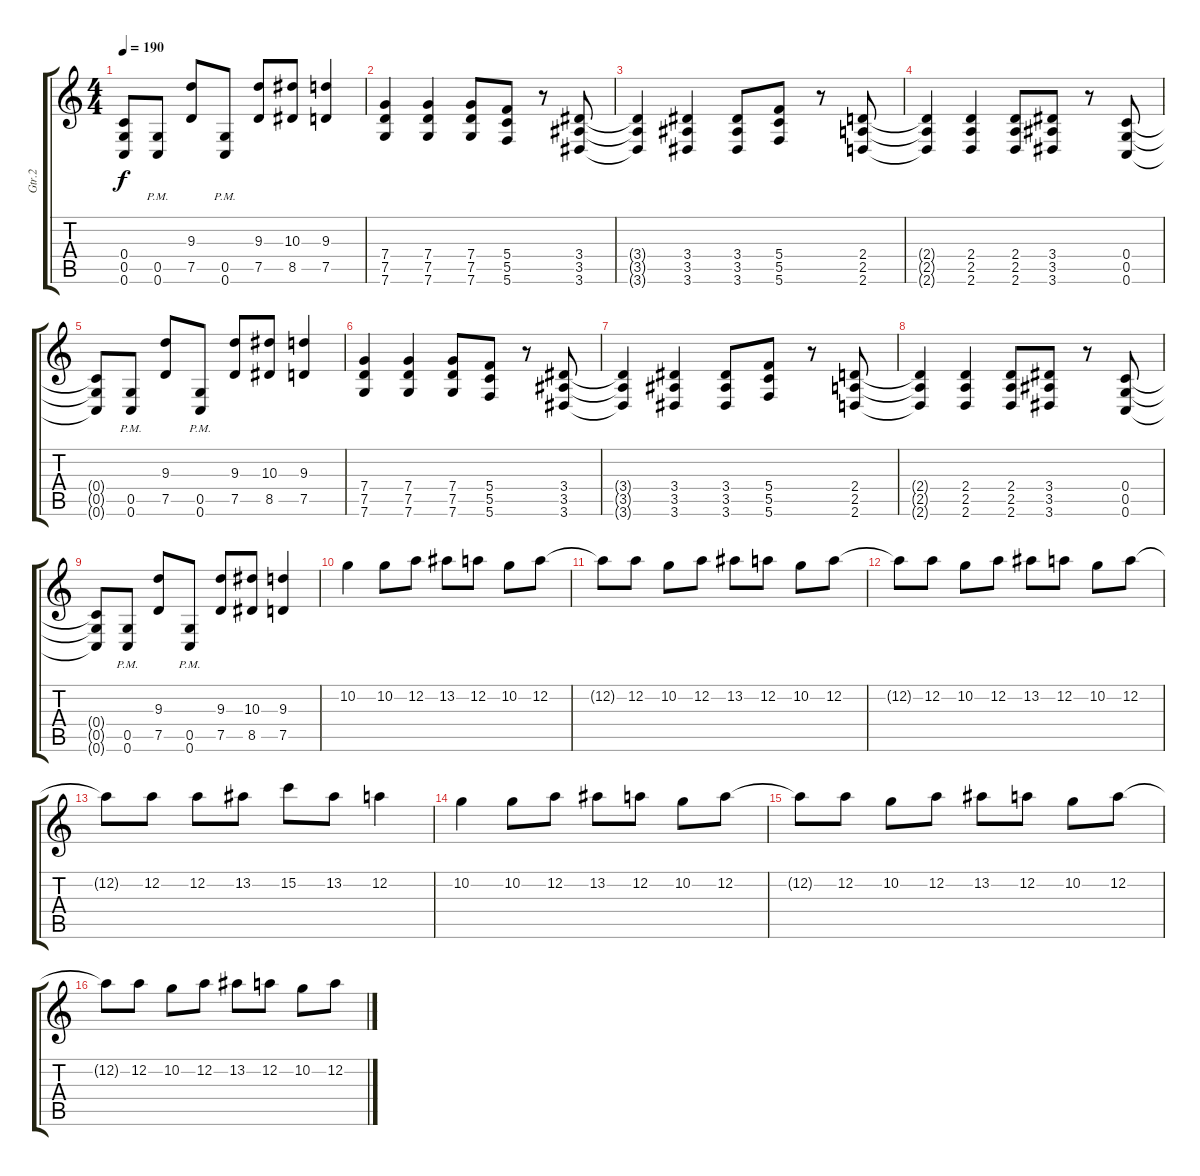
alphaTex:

\track ("Gtr.2" "Gtr.2") {instrument distortionguitar}
\staff {score tabs}
\tuning (D4 A3 F3 C3 G2 C2) {hide}
\ts (4 4)
\tempo 190
\clef g2
\ks c
(0.4{t} 0.5{t} 0.6{t}).8{dy f} (0.5{pm} 0.6).8 (9.3 7.5).8 (0.5{pm} 0.6).8 (9.3 7.5).8 (10.3 8.5).8 (9.3 7.5).4 |
(7.4 7.5 7.6).4 (7.4 7.5 7.6).4 (7.4 7.5 7.6).8 (5.4 5.5 5.6).8 r.8 (3.4 3.5 3.6).8 |
(3.4{t} 3.5{t} 3.6{t}).4 (3.4 3.5 3.6).4 (3.4 3.5 3.6).8 (5.4 5.5 5.6).8 r.8 (2.4 2.5 2.6).8 |
(2.4{t} 2.5{t} 2.6{t}).4 (2.4 2.5 2.6).4 (2.4 2.5 2.6).8 (3.4 3.5 3.6).8 r.8 (0.4 0.5 0.6).8 |
(0.4{t} 0.5{t} 0.6{t}).8 (0.5{pm} 0.6).8 (9.3 7.5).8 (0.5{pm} 0.6).8 (9.3 7.5).8 (10.3 8.5).8 (9.3 7.5).4 |
(7.4 7.5 7.6).4 (7.4 7.5 7.6).4 (7.4 7.5 7.6).8 (5.4 5.5 5.6).8 r.8 (3.4 3.5 3.6).8 |
(3.4{t} 3.5{t} 3.6{t}).4 (3.4 3.5 3.6).4 (3.4 3.5 3.6).8 (5.4 5.5 5.6).8 r.8 (2.4 2.5 2.6).8 |
(2.4{t} 2.5{t} 2.6{t}).4 (2.4 2.5 2.6).4 (2.4 2.5 2.6).8 (3.4 3.5 3.6).8 r.8 (0.4 0.5 0.6).8 |
(0.4{t} 0.5{t} 0.6{t}).8 (0.5{pm} 0.6).8 (9.3 7.5).8 (0.5{pm} 0.6).8 (9.3 7.5).8 (10.3 8.5).8 (9.3 7.5).4 |
10.2.4 10.2.8 12.2.8 13.2.8 12.2.8 10.2.8 12.2.8 |
12.2{t}.8 12.2.8 10.2.8 12.2.8 13.2.8 12.2.8 10.2.8 12.2.8 |
12.2{t}.8 12.2.8 10.2.8 12.2.8 13.2.8 12.2.8 10.2.8 12.2.8 |
12.2{t}.8 12.2.8 12.2.8 13.2.8 15.2.8 13.2.8 12.2.4 |
10.2.4 10.2.8 12.2.8 13.2.8 12.2.8 10.2.8 12.2.8 |
12.2{t}.8 12.2.8 10.2.8 12.2.8 13.2.8 12.2.8 10.2.8 12.2.8 |
12.2{t}.8 12.2.8 10.2.8 12.2.8 13.2.8 12.2.8 10.2.8 12.2.8
